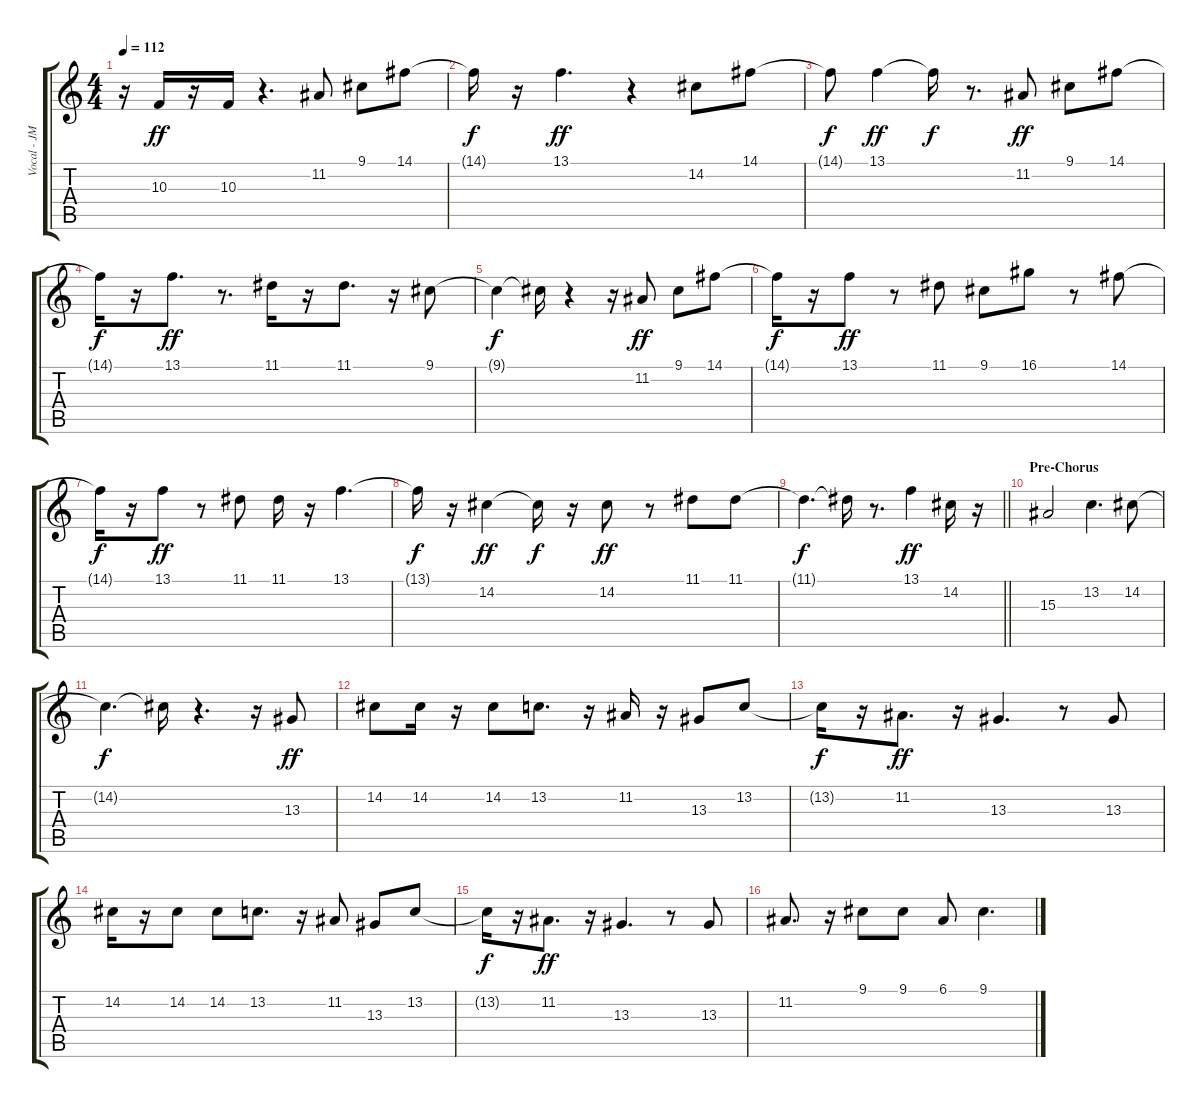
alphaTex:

\track ("Vocal - JM" "Vocal - JM") {instrument lead2sawtooth}
\staff {score tabs}
\tuning (E4 B3 G3 D3 A2 E2) {hide}
\ts (4 4)
\tempo 112
\clef g2
\ks c
r.16{dy f} 10.3.16{dy ff} r.16 10.3.16 r.4{d} 11.2.8 9.1.8 14.1.8 |
14.1{t}.16{dy f} r.16 13.1.4{d dy ff} r.4 14.2.8 14.1.8 |
14.1{t}.8{dy f} 13.1.4{dy ff} 13.1{t}.16{dy f} r.8{d} 11.2.8{dy ff} 9.1.8 14.1.8 |
14.1{t}.16{dy f} r.16 13.1.8{d dy ff} r.8{d} 11.1.16 r.16 11.1.8{d} r.16 9.1.8 |
9.1{t}.4{dy f} 9.1{t}.16 r.4 r.16 11.2.8{dy ff} 9.1.8 14.1.8 |
14.1{t}.16{dy f} r.16 13.1.8{dy ff} r.8 11.1.8 9.1.8 16.1.8 r.8 14.1.8 |
14.1{t}.16{dy f} r.16 13.1.8{dy ff} r.8 11.1.8 11.1.16 r.16 13.1.4{d} |
13.1{t}.16{dy f} r.16 14.2.4{dy ff} 14.2{t}.16{dy f} r.16 14.2.8{dy ff} r.8 11.1.8 11.1.8 |
\barLineRight lightlight
11.1{t}.4{d dy f} 11.1{t}.16 r.8{d} 13.1.4{dy ff} 14.2.16 r.16 |
\section ("" "Pre-Chorus")
15.3.2 13.2.4{d} 14.2.8 |
14.2{t}.4{d dy f} 14.2{t}.16 r.4{d} r.16 13.3.8{dy ff} |
14.2.8 14.2.16 r.16 14.2.8 13.2.8{d} r.16 11.2.16 r.16 13.3.8 13.2.8 |
13.2{t}.16{dy f} r.16 11.2.8{d dy ff} r.16 13.3.4{d} r.8 13.3.8 |
14.2.16 r.16 14.2.8 14.2.8 13.2.8{d} r.16 11.2.8 13.3.8 13.2.8 |
13.2{t}.16{dy f} r.16 11.2.8{d dy ff} r.16 13.3.4{d} r.8 13.3.8 |
11.2.8{d} r.16 9.1.8 9.1.8 6.1.8 9.1.4{d}
